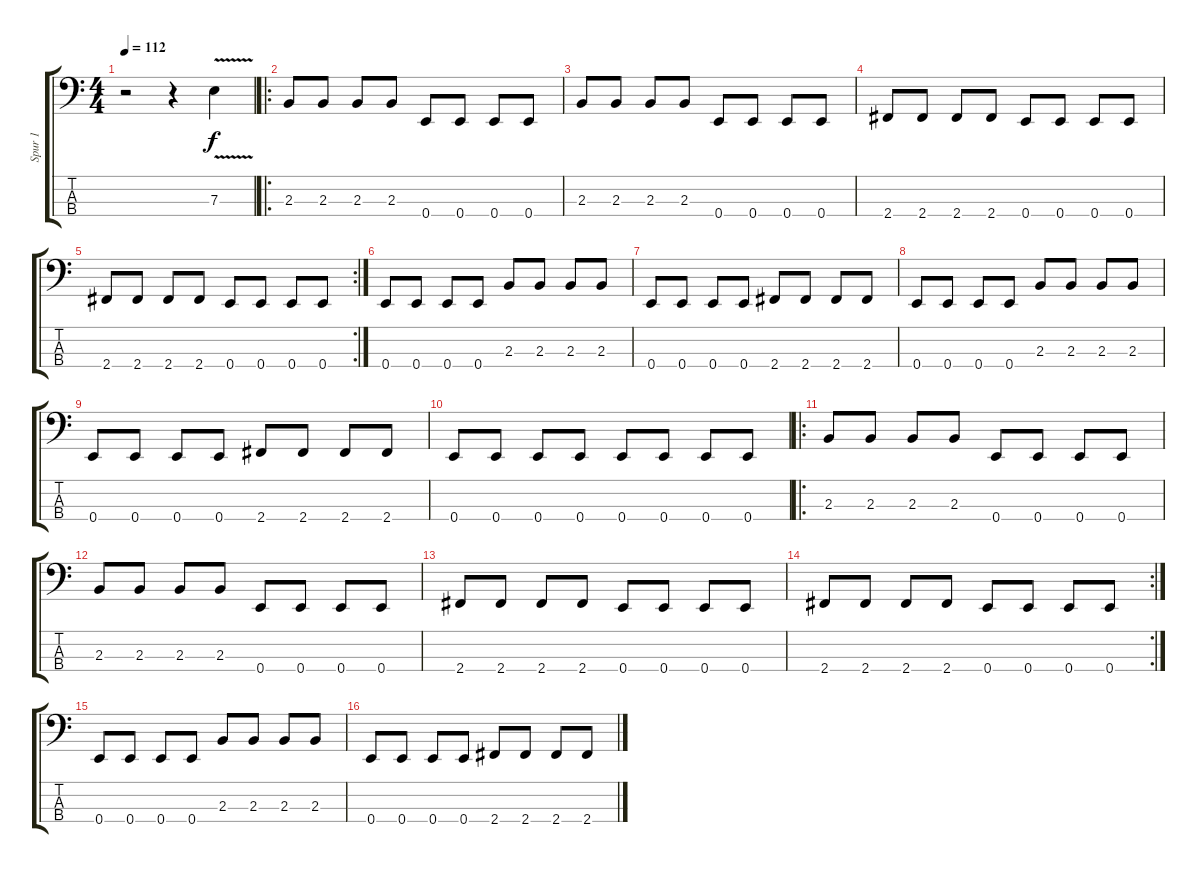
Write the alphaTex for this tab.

\track ("Spur 1" "Spur 1") {instrument electricbassfinger}
\staff {score tabs}
\tuning (G2 D2 A1 E1) {hide}
\ts (4 4)
\tempo 112
\clef f4
\ks c
r.2{dy f instrument electricbassfinger} r.4 7.3{v}.4 |
\ro
2.3.8 2.3.8 2.3.8 2.3.8 0.4.8 0.4.8 0.4.8 0.4.8 |
2.3.8 2.3.8 2.3.8 2.3.8 0.4.8 0.4.8 0.4.8 0.4.8 |
2.4.8 2.4.8 2.4.8 2.4.8 0.4.8 0.4.8 0.4.8 0.4.8 |
\rc 2
2.4.8 2.4.8 2.4.8 2.4.8 0.4.8 0.4.8 0.4.8 0.4.8 |
0.4.8 0.4.8 0.4.8 0.4.8 2.3.8 2.3.8 2.3.8 2.3.8 |
0.4.8 0.4.8 0.4.8 0.4.8 2.4.8 2.4.8 2.4.8 2.4.8 |
0.4.8 0.4.8 0.4.8 0.4.8 2.3.8 2.3.8 2.3.8 2.3.8 |
0.4.8 0.4.8 0.4.8 0.4.8 2.4.8 2.4.8 2.4.8 2.4.8 |
0.4.8 0.4.8 0.4.8 0.4.8 0.4.8 0.4.8 0.4.8 0.4.8 |
\ro
\section ("" "")
2.3.8 2.3.8 2.3.8 2.3.8 0.4.8 0.4.8 0.4.8 0.4.8 |
2.3.8 2.3.8 2.3.8 2.3.8 0.4.8 0.4.8 0.4.8 0.4.8 |
2.4.8 2.4.8 2.4.8 2.4.8 0.4.8 0.4.8 0.4.8 0.4.8 |
\rc 2
2.4.8 2.4.8 2.4.8 2.4.8 0.4.8 0.4.8 0.4.8 0.4.8 |
0.4.8 0.4.8 0.4.8 0.4.8 2.3.8 2.3.8 2.3.8 2.3.8 |
0.4.8 0.4.8 0.4.8 0.4.8 2.4.8 2.4.8 2.4.8 2.4.8
